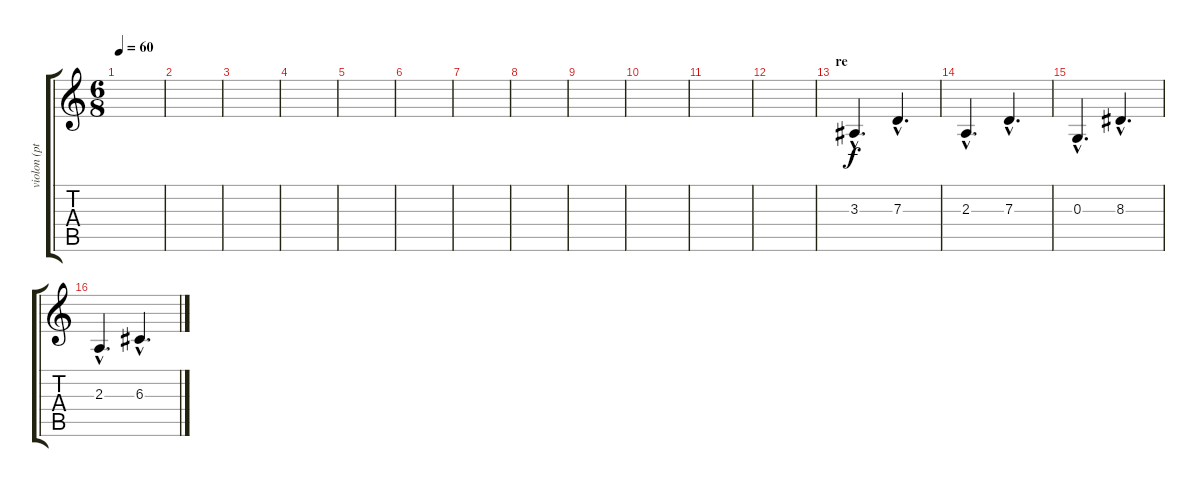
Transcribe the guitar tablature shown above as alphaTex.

\track ("violon (ptit solo)" "violon (pt") {instrument violin}
\staff {score tabs}
\tuning (E4 B3 G3 D3 A2 E2) {hide}
\ts (6 8)
\tempo 60
\clef g2
\ks c
|
|
|
|
|
|
|
|
|
|
|
|
\section ("" "re")
3.3{hac}.4{d} 7.3{hac}.4{d} |
2.3{hac}.4{d} 7.3{hac}.4{d} |
0.3{hac}.4{d} 8.3{hac}.4{d} |
2.3{hac}.4{d} 6.3{hac}.4{d}
